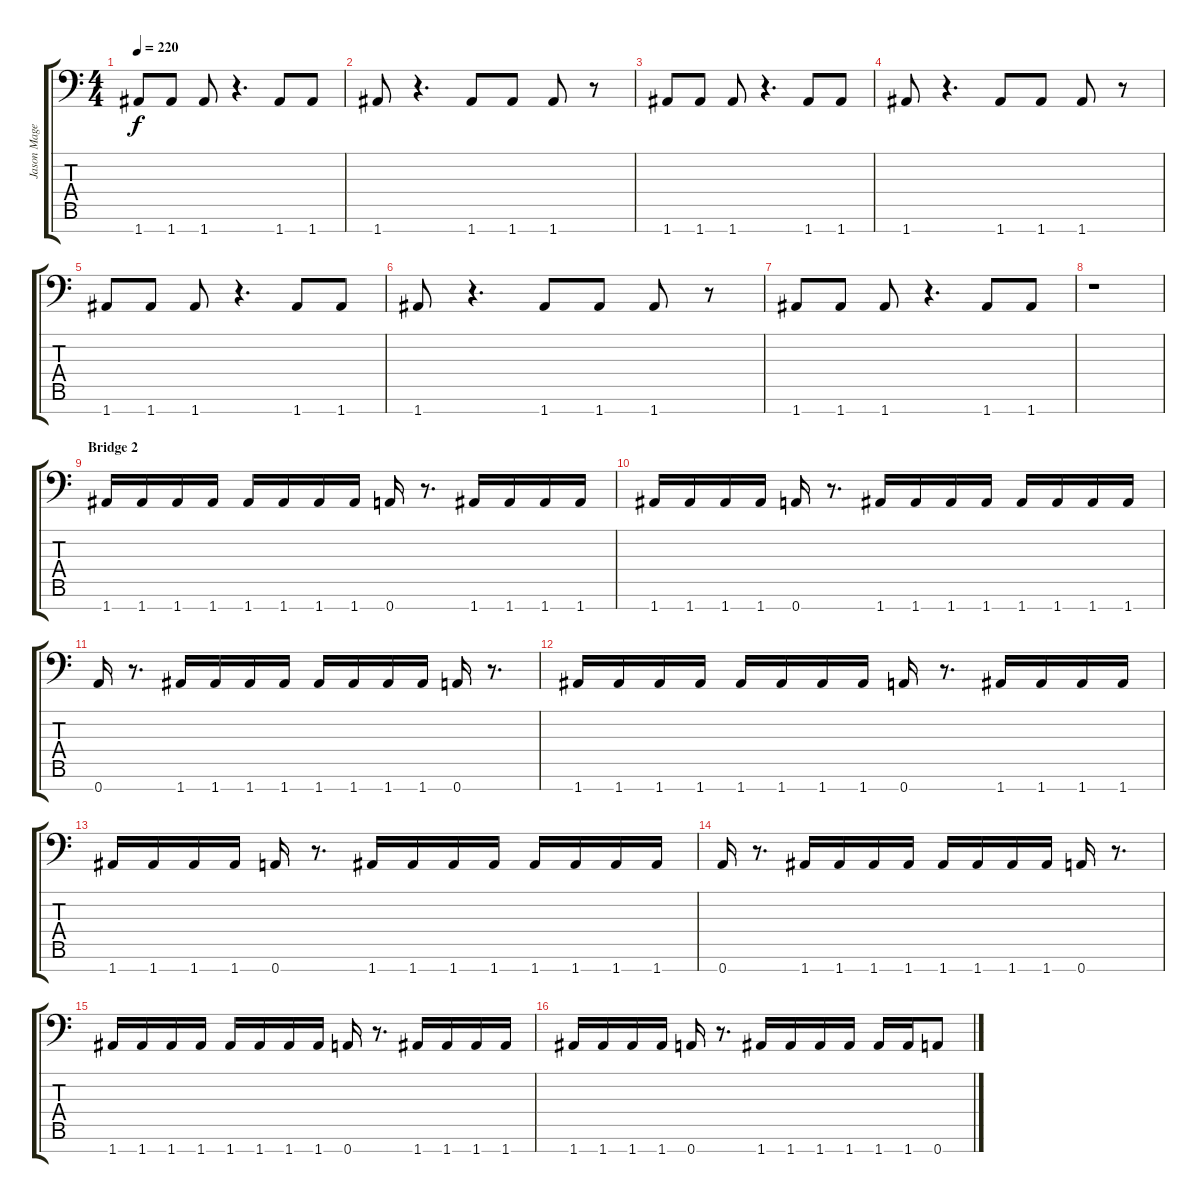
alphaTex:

\track ("Jason Mager - Guitar" "Jason Mage") {instrument distortionguitar}
\staff {score tabs}
\tuning (E4 B3 G3 D3 A2 E2 A1) {hide}
\ts (4 4)
\tempo 220
\clef f4
\ks c
1.7.8{dy f} 1.7.8 1.7.8 r.4{d} 1.7.8 1.7.8 |
1.7.8 r.4{d} 1.7.8 1.7.8 1.7.8 r.8 |
1.7.8 1.7.8 1.7.8 r.4{d} 1.7.8 1.7.8 |
1.7.8 r.4{d} 1.7.8 1.7.8 1.7.8 r.8 |
1.7.8 1.7.8 1.7.8 r.4{d} 1.7.8 1.7.8 |
1.7.8 r.4{d} 1.7.8 1.7.8 1.7.8 r.8 |
1.7.8 1.7.8 1.7.8 r.4{d} 1.7.8 1.7.8 |
r.1 |
\section ("" "Bridge 2")
1.7.16 1.7.16 1.7.16 1.7.16 1.7.16 1.7.16 1.7.16 1.7.16 0.7.16 r.8{d} 1.7.16 1.7.16 1.7.16 1.7.16 |
1.7.16 1.7.16 1.7.16 1.7.16 0.7.16 r.8{d} 1.7.16 1.7.16 1.7.16 1.7.16 1.7.16 1.7.16 1.7.16 1.7.16 |
0.7.16 r.8{d} 1.7.16 1.7.16 1.7.16 1.7.16 1.7.16 1.7.16 1.7.16 1.7.16 0.7.16 r.8{d} |
1.7.16 1.7.16 1.7.16 1.7.16 1.7.16 1.7.16 1.7.16 1.7.16 0.7.16 r.8{d} 1.7.16 1.7.16 1.7.16 1.7.16 |
1.7.16 1.7.16 1.7.16 1.7.16 0.7.16 r.8{d} 1.7.16 1.7.16 1.7.16 1.7.16 1.7.16 1.7.16 1.7.16 1.7.16 |
0.7.16 r.8{d} 1.7.16 1.7.16 1.7.16 1.7.16 1.7.16 1.7.16 1.7.16 1.7.16 0.7.16 r.8{d} |
1.7.16 1.7.16 1.7.16 1.7.16 1.7.16 1.7.16 1.7.16 1.7.16 0.7.16 r.8{d} 1.7.16 1.7.16 1.7.16 1.7.16 |
1.7.16 1.7.16 1.7.16 1.7.16 0.7.16 r.8{d} 1.7.16 1.7.16 1.7.16 1.7.16 1.7.16 1.7.16 0.7.8
